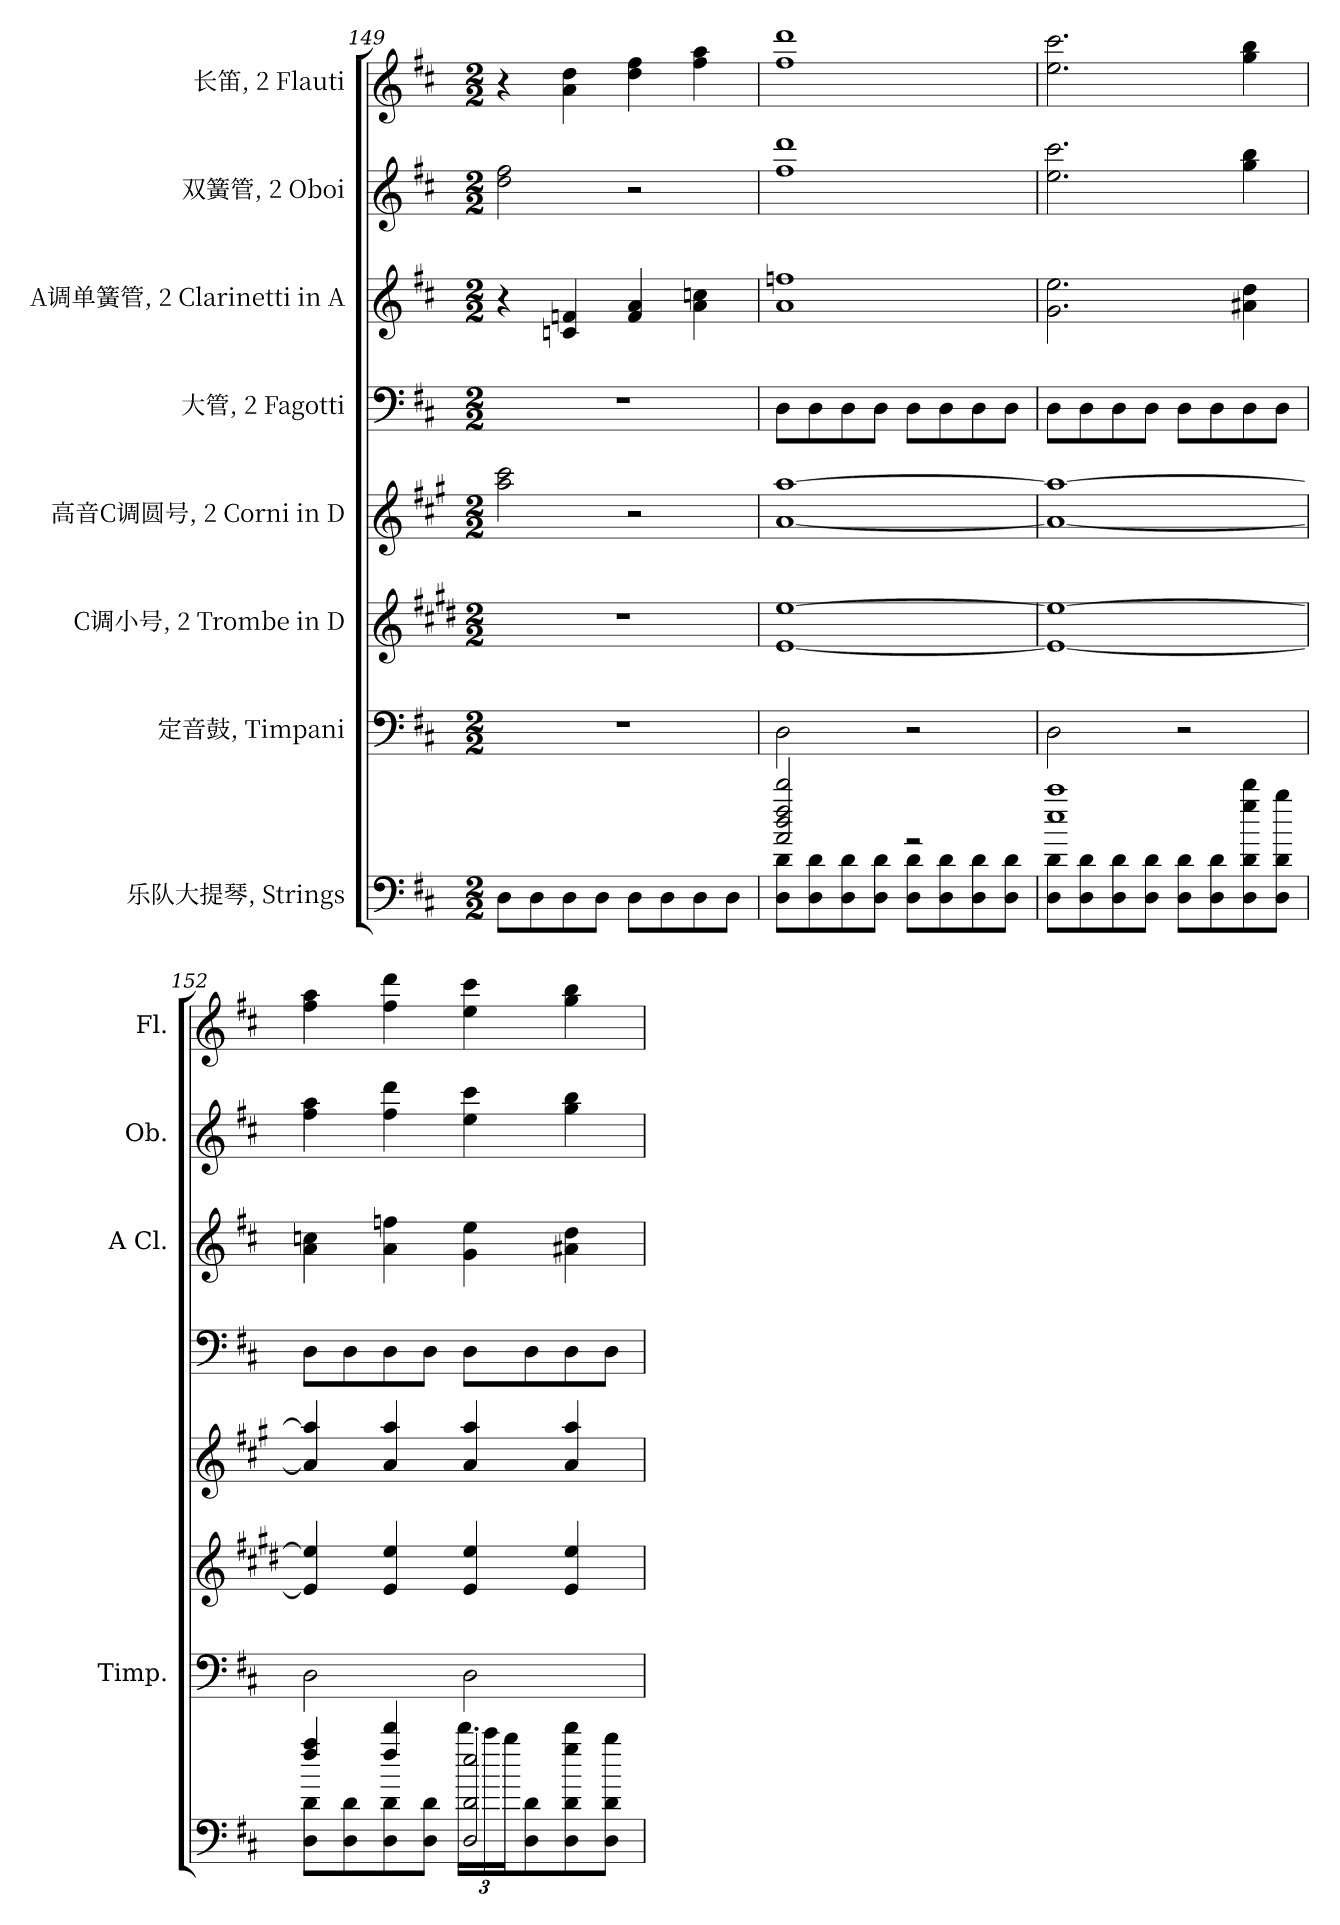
**kern	**kern	**kern	**kern	**kern	**kern	**kern	**kern
*part8	*part7	*part6	*part5	*part4	*part3	*part2	*part1
*staff8	*staff7	*staff6	*staff5	*staff4	*staff3	*staff2	*staff1
*I"乐队大提琴, Strings	*I"定音鼓, Timpani	*I"C调小号, 2 Trombe in D	*I"高音C调圆号, 2 Corni in D	*I"大管, 2 Fagotti	*I"A调单簧管, 2 Clarinetti in A	*I"双簧管, 2 Oboi	*I"长笛, 2 Flauti
*	*I'Timp.	*	*	*	*I'A Cl.	*I'Ob.	*I'Fl.
*clefF4	*clefF4	*clefG2	*clefG2	*clefF4	*clefG2	*clefG2	*clefG2
*	*	*ITrd1c2	*ITrd4c7	*	*ITrd2c3	*	*
*k[f#c#]	*k[f#c#]	*k[f#c#]	*k[f#c#]	*k[f#c#]	*k[f#c#g#d#a#]	*k[f#c#]	*k[f#c#]
*M2/2	*M2/2	*M2/2	*M2/2	*M2/2	*M2/2	*M2/2	*M2/2
=149	=149	=149	=149	=149	=149	=149	=149
8D\L	1r	1r	2dd\ 2ff#\	1r	4r	2dd\ 2ff#\	4r
8D\	.	.	.	.	.	.	.
8D\	.	.	.	.	4An/ 4dn/	.	4a\ 4dd\
8D\J	.	.	.	.	.	.	.
8D\L	.	.	2r	.	4d/ 4f#/	2r	4dd\ 4ff#\
8D\	.	.	.	.	.	.	.
8D\	.	.	.	.	4f#\ 4an\	.	4ff#\ 4aa\
8D\J	.	.	.	.	.	.	.
=150	=150	=150	=150	=150	=150	=150	=150
*^	*	*	*	*	*	*	*
2a/ 2dd/ 2ff#/ 2ddd/	8D\ 8d\L	2D\	[1d [1dd	[1d [1dd	8D\L	1f# 1ddn	1ff# 1ddd	1ff# 1ddd
.	8D\ 8d\	.	.	.	8D\	.	.	.
.	8D\ 8d\	.	.	.	8D\	.	.	.
.	8D\ 8d\J	.	.	.	8D\J	.	.	.
2r	8D\ 8d\L	2r	.	.	8D\L	.	.	.
.	8D\ 8d\	.	.	.	8D\	.	.	.
.	8D\ 8d\	.	.	.	8D\	.	.	.
.	8D\ 8d\J	.	.	.	8D\J	.	.	.
!!LO:PB:g=z
=151	=151	=151	=151	=151	=151	=151	=151	=151
1ee 1ccc#	8D\ 8d\L	2D\	1d_ 1dd_	1d_ 1dd_	8D\L	2.e\ 2.cc#\	2.ee\ 2.ccc#\	2.ee\ 2.ccc#\
.	8D\ 8d\	.	.	.	8D\	.	.	.
.	8D\ 8d\	.	.	.	8D\	.	.	.
.	8D\ 8d\J	.	.	.	8D\J	.	.	.
.	8D\ 8d\L	2r	.	.	8D\L	.	.	.
.	8D\ 8d\	.	.	.	8D\	.	.	.
.	8D\ 8d\ 8gg\ 8ddd\	.	.	.	8D\	4f##X\ 4b\	4gg\ 4bb\	4gg\ 4bb\
.	8D\ 8d\ 8bb\J	.	.	.	8D\J	.	.	.
=152	=152	=152	=152	=152	=152	=152	=152	=152
4ff#/ 4aa/	8D\ 8d\L	2D\	4d/] 4dd/]	4d/] 4dd/]	8D\L	4f#\ 4an\	4ff#\ 4aa\	4ff#\ 4aa\
.	8D\ 8d\	.	.	.	8D\	.	.	.
4ff#/ 4ddd/	8D\ 8d\	.	4d/ 4dd/	4d/ 4dd/	8D\	4f#\ 4ddn\	4ff#\ 4ddd\	4ff#\ 4ddd\
.	8D\ 8d\J	.	.	.	8D\J	.	.	.
*	*Xbrackettup	*	*	*	*	*	*	*
*	*	*	*	*	*	*	*	*MM234
2D/' 2d/' 2ee/'	24ddd\LL	2D\	4d/ 4dd/	4d/ 4dd/	8D\L	4e\ 4cc#\	4ee\ 4ccc#\	4ee\ 4ccc#\
.	24ccc#\	.	.	.	.	.	.	.
.	24bb\J	.	.	.	.	.	.	.
.	8D\ 8d\	.	.	.	8D\	.	.	.
.	8D\ 8d\ 8gg\ 8ddd\	.	4d/ 4dd/	4d/ 4dd/	8D\	4f##X\ 4b\	4gg\ 4bb\	4gg\ 4bb\
.	8D\ 8d\ 8bb\J	.	.	.	8D\J	.	.	.
*v	*v	*	*	*	*	*	*	*
=	=	=	=	=	=	=	=
*-	*-	*-	*-	*-	*-	*-	*-
